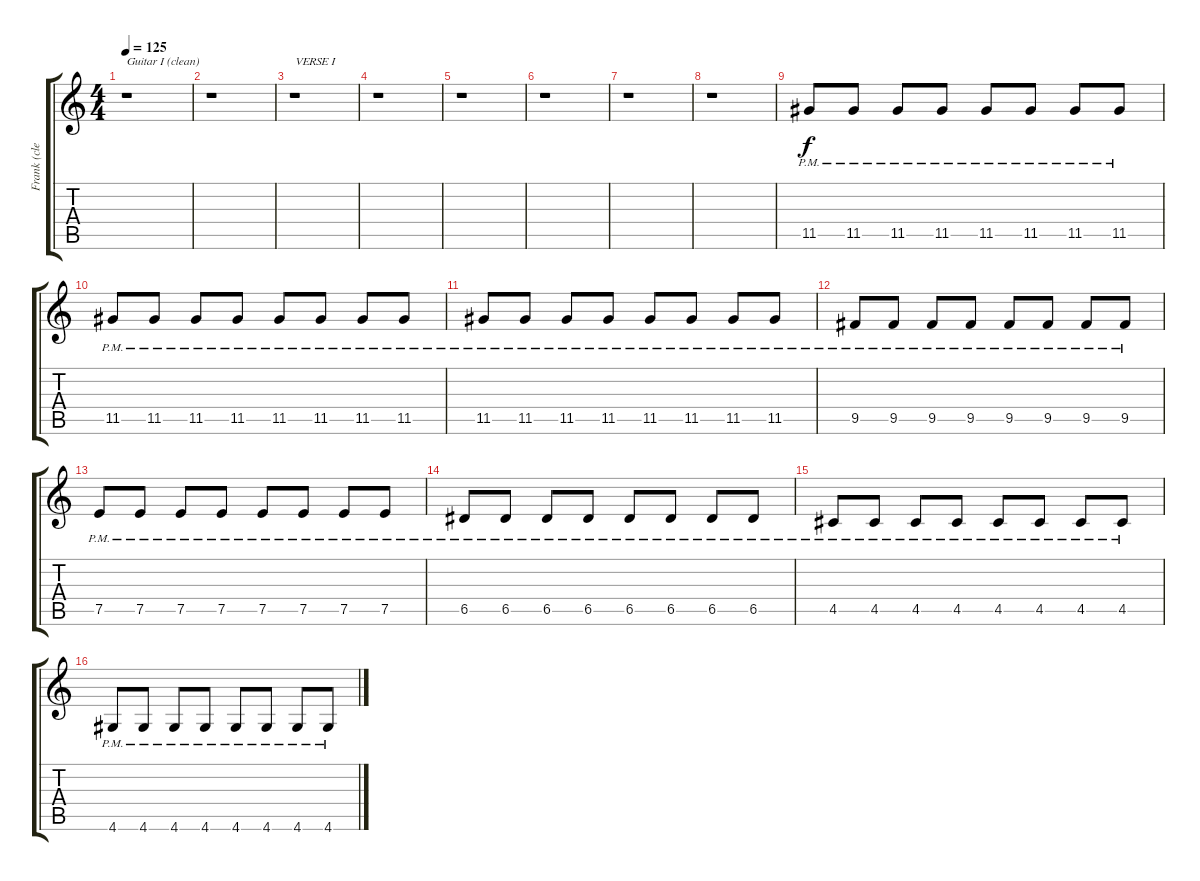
\track ("Frank (clean)" "Frank (cle") {instrument electricguitarmuted}
\staff {score tabs}
\tuning (E4 B3 G3 D3 A2 E2) {hide}
\ts (4 4)
\tempo 125
\clef g2
\ks c
r.1{txt "Guitar I (clean)" dy f instrument electricguitarmuted} |
r.1 |
r.1{txt "VERSE I"} |
r.1 |
r.1 |
r.1 |
r.1 |
r.1 |
11.5{pm}.8 11.5{pm}.8 11.5{pm}.8 11.5{pm}.8 11.5{pm}.8 11.5{pm}.8 11.5{pm}.8 11.5{pm}.8 |
11.5{pm}.8 11.5{pm}.8 11.5{pm}.8 11.5{pm}.8 11.5{pm}.8 11.5{pm}.8 11.5{pm}.8 11.5{pm}.8 |
11.5{pm}.8 11.5{pm}.8 11.5{pm}.8 11.5{pm}.8 11.5{pm}.8 11.5{pm}.8 11.5{pm}.8 11.5{pm}.8 |
9.5{pm}.8 9.5{pm}.8 9.5{pm}.8 9.5{pm}.8 9.5{pm}.8 9.5{pm}.8 9.5{pm}.8 9.5{pm}.8 |
7.5{pm}.8 7.5{pm}.8 7.5{pm}.8 7.5{pm}.8 7.5{pm}.8 7.5{pm}.8 7.5{pm}.8 7.5{pm}.8 |
6.5{pm}.8 6.5{pm}.8 6.5{pm}.8 6.5{pm}.8 6.5{pm}.8 6.5{pm}.8 6.5{pm}.8 6.5{pm}.8 |
4.5{pm}.8 4.5{pm}.8 4.5{pm}.8 4.5{pm}.8 4.5{pm}.8 4.5{pm}.8 4.5{pm}.8 4.5{pm}.8 |
4.6{pm}.8 4.6{pm}.8 4.6{pm}.8 4.6{pm}.8 4.6{pm}.8 4.6{pm}.8 4.6{pm}.8 4.6{pm}.8
